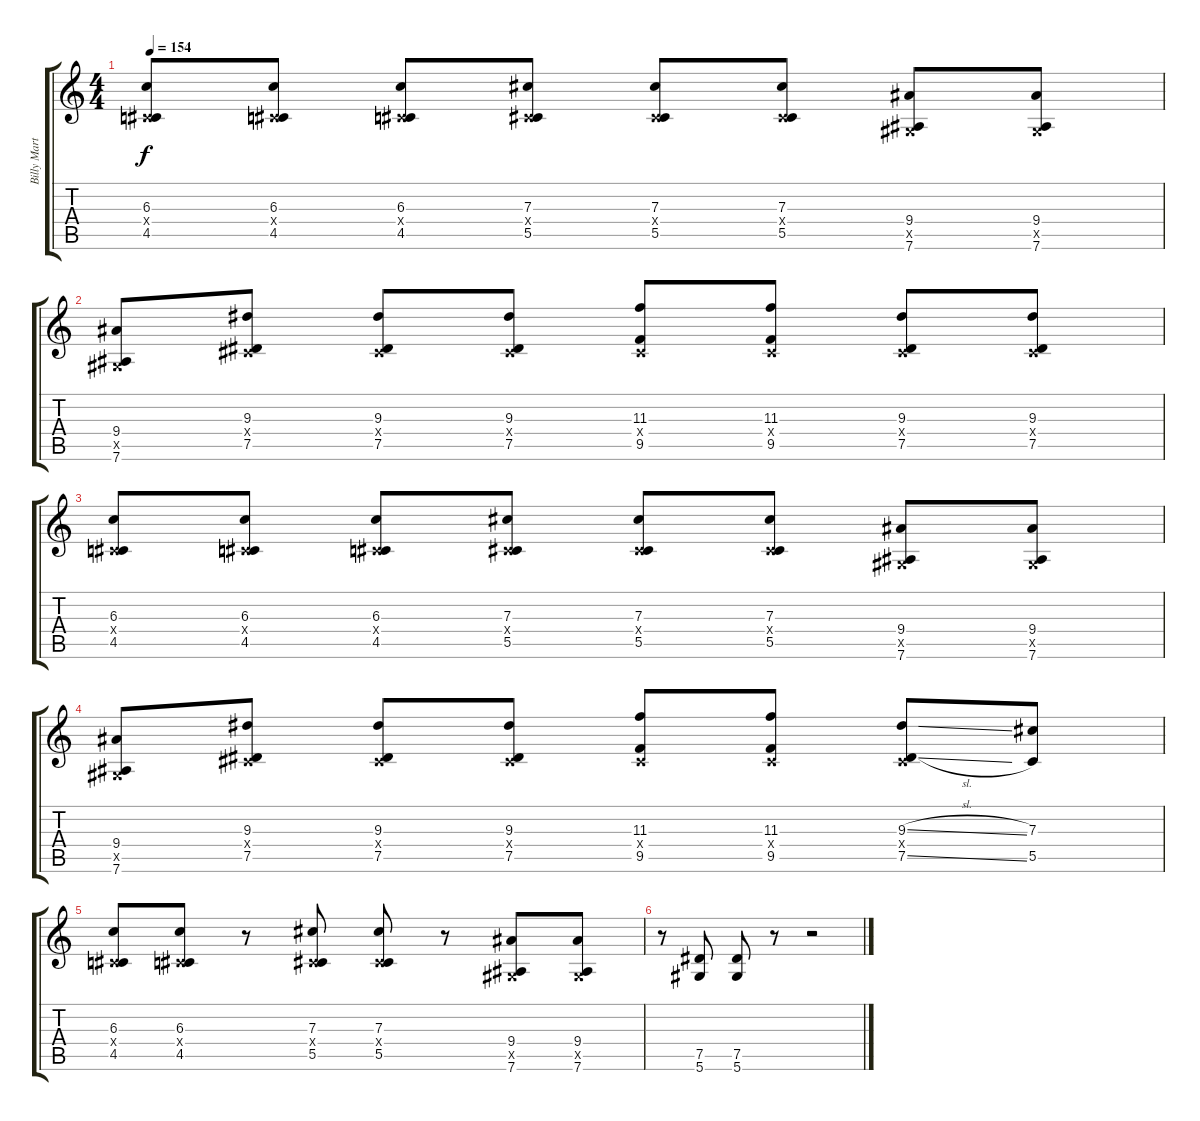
\track ("Billy Martin - Lead Guitar" "Billy Mart") {instrument overdrivenguitar}
\staff {score tabs}
\tuning (Eb4 Bb3 Gb3 Db3 Ab2 Eb2) {hide}
\ts (4 4)
\tempo 154
\clef g2
\ks c
(6.3 0.4{x} 4.5).8{dy f} (6.3 0.4{x} 4.5).8 (6.3 0.4{x} 4.5).8 (7.3 0.4{x} 5.5).8 (7.3 0.4{x} 5.5).8 (7.3 0.4{x} 5.5).8 (9.4 0.5{x} 7.6).8 (9.4 0.5{x} 7.6).8 |
(9.4 0.5{x} 7.6).8 (9.3 0.4{x} 7.5).8 (9.3 0.4{x} 7.5).8 (9.3 0.4{x} 7.5).8 (11.3 0.4{x} 9.5).8 (11.3 0.4{x} 9.5).8 (9.3 0.4{x} 7.5).8 (9.3 0.4{x} 7.5).8 |
(6.3 0.4{x} 4.5).8 (6.3 0.4{x} 4.5).8 (6.3 0.4{x} 4.5).8 (7.3 0.4{x} 5.5).8 (7.3 0.4{x} 5.5).8 (7.3 0.4{x} 5.5).8 (9.4 0.5{x} 7.6).8 (9.4 0.5{x} 7.6).8 |
(9.4 0.5{x} 7.6).8 (9.3 0.4{x} 7.5).8 (9.3 0.4{x} 7.5).8 (9.3 0.4{x} 7.5).8 (11.3 0.4{x} 9.5).8 (11.3 0.4{x} 9.5).8 (9.3{sl} 0.4{x} 7.5{sl}).8 (7.3 5.5).8 |
(6.3 0.4{x} 4.5).8 (6.3 0.4{x} 4.5).8 r.8 (7.3 0.4{x} 5.5).8 (7.3 0.4{x} 5.5).8 r.8 (9.4 0.5{x} 7.6).8 (9.4 0.5{x} 7.6).8 |
r.8 (7.5 5.6).8 (7.5 5.6).8 r.8 r.2
